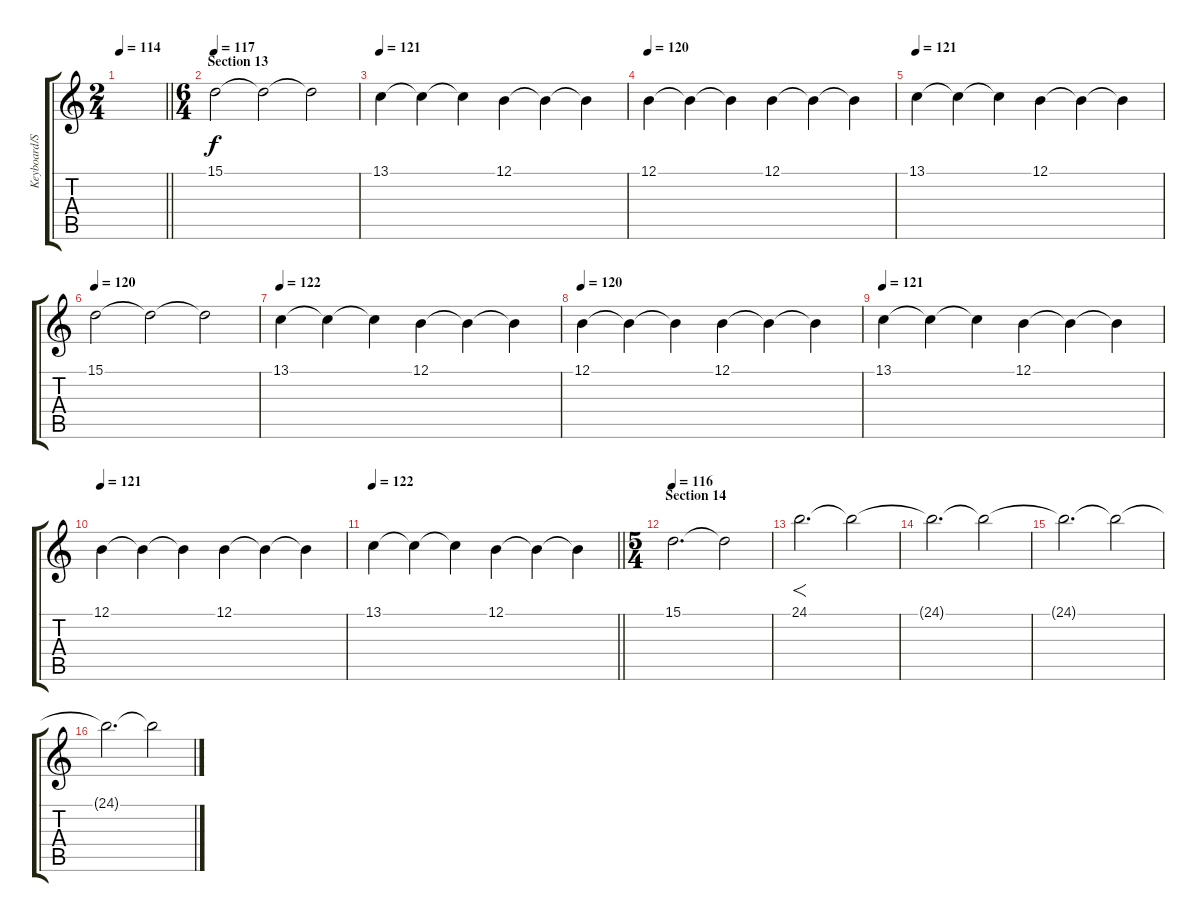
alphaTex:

\track ("Keyboard/Synth" "Keyboard/S") {instrument stringensemble1}
\staff {score tabs}
\tuning (B3 Ab3 E3 B2 Gb2 B1) {hide}
\ts (2 4)
\tempo 114
\clef g2
\barLineRight lightlight
\ks c
|
\ts (6 4)
\section ("" "Section 13")
\tempo 117
15.1.2{volume 12} 15.1{t}.2 15.1{t}.2 |
\tempo 121
13.1.4 13.1{t}.4 13.1{t}.4 12.1.4 12.1{t}.4 12.1{t}.4 |
\tempo 120
12.1.4 12.1{t}.4 12.1{t}.4 12.1.4 12.1{t}.4 12.1{t}.4 |
\tempo 121
13.1.4 13.1{t}.4 13.1{t}.4 12.1.4 12.1{t}.4 12.1{t}.4 |
\tempo 120
15.1.2 15.1{t}.2 15.1{t}.2 |
\tempo 122
13.1.4 13.1{t}.4 13.1{t}.4 12.1.4 12.1{t}.4 12.1{t}.4 |
\tempo 120
12.1.4 12.1{t}.4 12.1{t}.4 12.1.4 12.1{t}.4 12.1{t}.4 |
\tempo 121
13.1.4 13.1{t}.4 13.1{t}.4 12.1.4 12.1{t}.4 12.1{t}.4 |
\tempo 121
12.1.4 12.1{t}.4 12.1{t}.4 12.1.4 12.1{t}.4 12.1{t}.4 |
\tempo 122
\barLineRight lightlight
13.1.4 13.1{t}.4 13.1{t}.4 12.1.4 12.1{t}.4 12.1{t}.4 |
\ts (5 4)
\section ("" "Section 14")
\tempo 116
15.1.2{d volume 0} 15.1{t}.2 |
24.1.2{f d volume 10} 24.1{t}.2 |
24.1{t}.2{d} 24.1{t}.2 |
24.1{t}.2{d volume 0} 24.1{t}.2 |
24.1{t}.2{d} 24.1{t}.2
